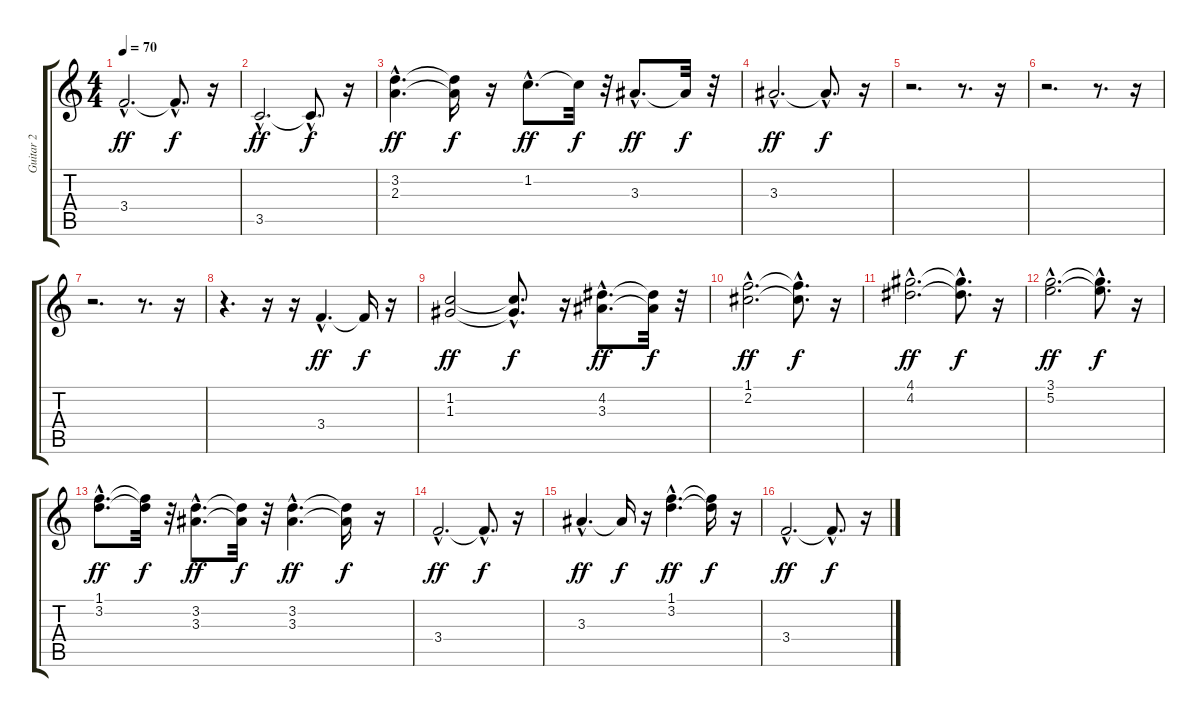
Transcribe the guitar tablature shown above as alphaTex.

\track ("Guitar 2" "Guitar 2") {instrument electricguitarclean}
\staff {score tabs}
\tuning (E4 B3 G3 D3 A2 E2) {hide}
\ts (4 4)
\tempo 70
\clef g2
\ks c
3.4{hac}.2{d dy ff} 3.4{hac t}.8{d dy f} r.16 |
3.5{hac}.2{d dy ff} 3.5{hac t}.8{d dy f} r.16 |
(3.2{hac} 2.3{hac}).4{d dy ff} (3.2{t} 2.3{t}).16{dy f} r.16 1.2{hac}.8{d dy ff} 1.2{t}.32{dy f} r.32 3.3{hac}.8{d dy ff} 3.3{t}.32{dy f} r.32 |
3.3{hac}.2{d dy ff} 3.3{hac t}.8{d dy f} r.16 |
r.2{d} r.8{d} r.16 |
r.2{d} r.8{d} r.16 |
r.2{d} r.8{d} r.16 |
r.4{d} r.16 r.16 3.4{hac}.4{d dy ff instrument distortionguitar} 3.4{t}.16{dy f} r.16 |
(1.2 1.3).2{dy ff} (1.2{hac t} 1.3{hac t}).8{d dy f} r.16 (4.2{hac} 3.3{hac}).8{d dy ff} (4.2{t} 3.3{t}).32{dy f} r.32 |
(1.1{hac} 2.2{hac}).2{d dy ff} (1.1{hac t} 2.2{hac t}).8{d dy f} r.16 |
(4.1{hac} 4.2{hac}).2{d dy ff} (4.1{hac t} 4.2{hac t}).8{d dy f} r.16 |
(3.1{hac} 5.2{hac}).2{d dy ff} (3.1{hac t} 5.2{hac t}).8{d dy f} r.16 |
(1.1{hac} 3.2{hac}).8{d dy ff instrument electricguitarclean} (1.1{t} 3.2{t}).32{dy f} r.32 (3.2{hac} 3.3{hac}).8{d dy ff} (3.2{t} 3.3{t}).32{dy f} r.32 (3.2{hac} 3.3{hac}).4{d dy ff} (3.2{t} 3.3{t}).16{dy f} r.16 |
3.4{hac}.2{d dy ff} 3.4{hac t}.8{d dy f} r.16 |
3.3{hac}.4{d dy ff} 3.3{t}.16{dy f} r.16 (1.1{hac} 3.2{hac}).4{d dy ff} (1.1{t} 3.2{t}).16{dy f} r.16 |
3.4{hac}.2{d dy ff} 3.4{hac t}.8{d dy f} r.16
